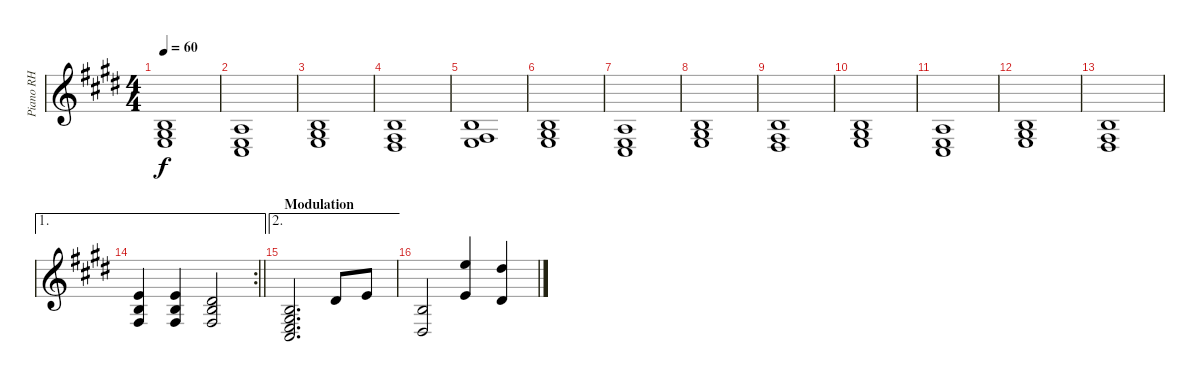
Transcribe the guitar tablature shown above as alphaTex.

\track ("Piano RH" "Piano RH") {instrument brightacousticpiano}
\staff {score}
\tuning (E4 B3 G3 D3 A2 E2) {hide}
\ts (4 4)
\tempo 60
\clef g2
\ks e
(0.2 1.3 2.4).1{dy f} |
(2.3 2.4 4.5).1 |
(0.2 1.3 2.4).1 |
(0.2 4.4 6.5).1 |
(0.2 4.4 7.5).1 |
(0.2 1.3 2.4).1 |
(2.3 2.4 4.5).1 |
(0.2 1.3 2.4).1 |
(0.2 4.4 6.5).1 |
(0.2 1.3 2.4).1 |
(2.3 2.4 4.5).1 |
(0.2 1.3 2.4).1 |
(0.2 4.4 6.5).1 |
\ae 1
\rc 2
\barLineRight lightlight
(0.1 0.2 4.4).4 (0.1 0.2 4.4).4 (4.2 4.3 4.4).2 |
\ae 2
\section ("" "Modulation")
(0.2 1.3 2.4 4.5).2{d} 4.2.8 0.1.8 |
(0.2 1.4).2 (0.1 17.2).4 (11.1 4.2).4
